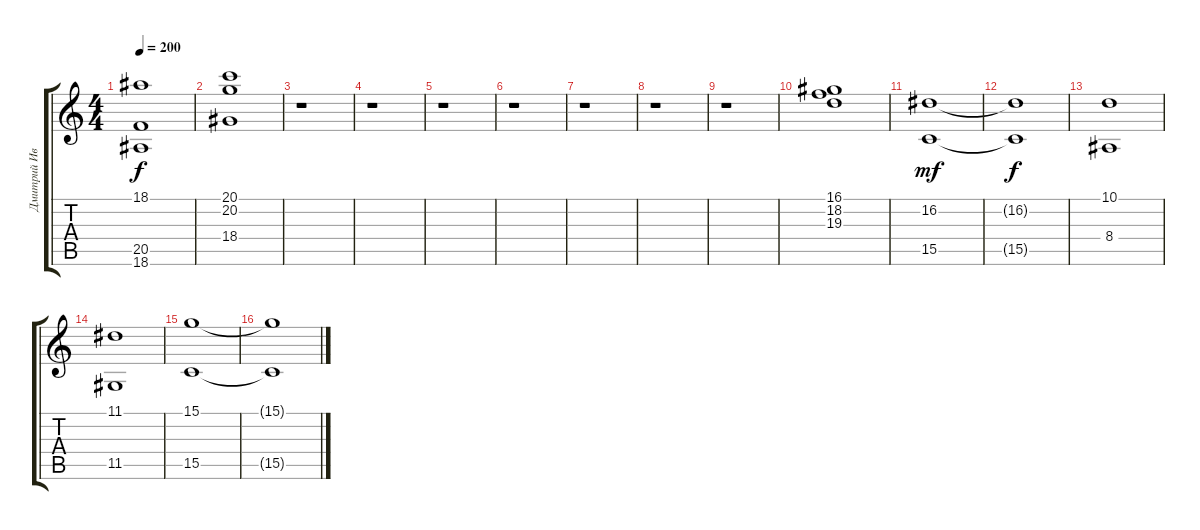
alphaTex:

\track ("Дмитрий Иванов" "Дмитрий Ив") {instrument stringensemble2}
\staff {score tabs}
\tuning (E4 B3 G3 D3 A2 E2) {hide}
\ts (4 4)
\tempo 200
\clef g2
\ks c
(18.1 20.5 18.6).1{dy f} |
(20.1 20.2 18.4).1 |
r.1 |
r.1 |
r.1 |
r.1 |
r.1 |
r.1 |
r.1 |
(16.1 18.2 19.3).1 |
(16.2 15.5).1{dy mf} |
(16.2{t} 15.5{t}).1{dy f} |
(10.1 8.4).1 |
(11.1 11.5).1 |
(15.1 15.5).1 |
(15.1{t} 15.5{t}).1
